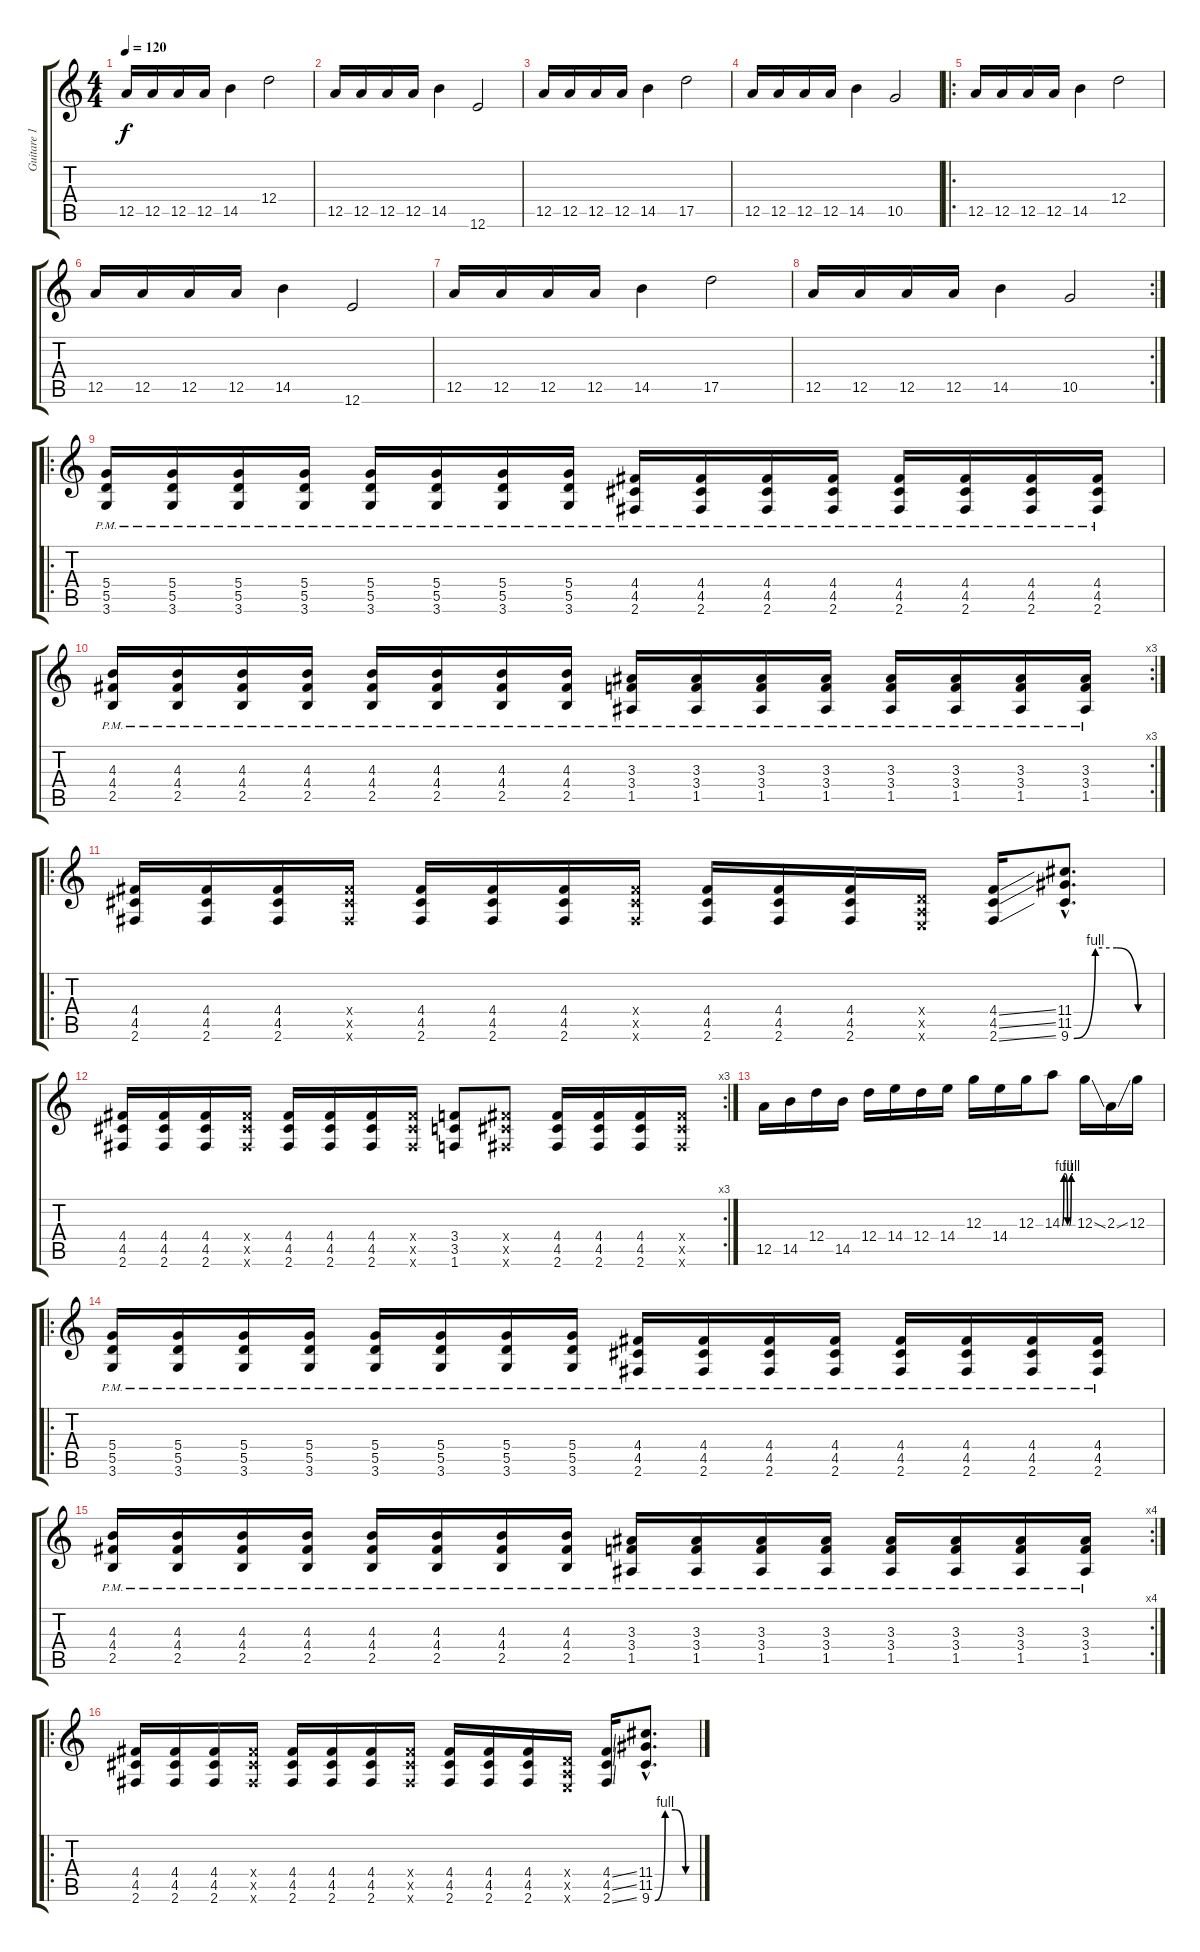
\track ("Guitare 1" "Guitare 1") {instrument overdrivenguitar}
\staff {score tabs}
\tuning (E4 B3 G3 D3 A2 E2) {hide}
\ts (4 4)
\tempo 120
\clef g2
\ks c
12.5.16{dy f instrument overdrivenguitar} 12.5.16 12.5.16 12.5.16 14.5.4 12.4.2 |
12.5.16 12.5.16 12.5.16 12.5.16 14.5.4 12.6.2 |
12.5.16 12.5.16 12.5.16 12.5.16 14.5.4 17.5.2 |
12.5.16 12.5.16 12.5.16 12.5.16 14.5.4 10.5.2 |
\ro
12.5.16 12.5.16 12.5.16 12.5.16 14.5.4 12.4.2 |
12.5.16 12.5.16 12.5.16 12.5.16 14.5.4 12.6.2 |
12.5.16 12.5.16 12.5.16 12.5.16 14.5.4 17.5.2 |
\rc 2
12.5.16 12.5.16 12.5.16 12.5.16 14.5.4 10.5.2 |
\ro
(5.4{pm} 5.5{pm} 3.6{pm}).16 (5.4{pm} 5.5{pm} 3.6{pm}).16 (5.4{pm} 5.5{pm} 3.6{pm}).16 (5.4{pm} 5.5{pm} 3.6{pm}).16 (5.4{pm} 5.5{pm} 3.6{pm}).16 (5.4{pm} 5.5{pm} 3.6{pm}).16 (5.4{pm} 5.5{pm} 3.6{pm}).16 (5.4{pm} 5.5{pm} 3.6{pm}).16 (4.4{pm} 4.5{pm} 2.6{pm}).16 (4.4{pm} 4.5{pm} 2.6{pm}).16 (4.4{pm} 4.5{pm} 2.6{pm}).16 (4.4{pm} 4.5{pm} 2.6{pm}).16 (4.4{pm} 4.5{pm} 2.6{pm}).16 (4.4{pm} 4.5{pm} 2.6{pm}).16 (4.4{pm} 4.5{pm} 2.6{pm}).16 (4.4{pm} 4.5{pm} 2.6{pm}).16 |
\rc 3
(4.3{pm} 4.4{pm} 2.5{pm}).16 (4.3{pm} 4.4{pm} 2.5{pm}).16 (4.3{pm} 4.4{pm} 2.5{pm}).16 (4.3{pm} 4.4{pm} 2.5{pm}).16 (4.3{pm} 4.4{pm} 2.5{pm}).16 (4.3{pm} 4.4{pm} 2.5{pm}).16 (4.3{pm} 4.4{pm} 2.5{pm}).16 (4.3{pm} 4.4{pm} 2.5{pm}).16 (3.3{pm} 3.4{pm} 1.5{pm}).16 (3.3{pm} 3.4{pm} 1.5{pm}).16 (3.3{pm} 3.4{pm} 1.5{pm}).16 (3.3{pm} 3.4{pm} 1.5{pm}).16 (3.3{pm} 3.4{pm} 1.5{pm}).16 (3.3{pm} 3.4{pm} 1.5{pm}).16 (3.3{pm} 3.4{pm} 1.5{pm}).16 (3.3{pm} 3.4{pm} 1.5{pm}).16 |
\ro
(4.4 4.5 2.6).16 (4.4 4.5 2.6).16 (4.4 4.5 2.6).16 (4.4{x} 4.5{x} 2.6{x}).16 (4.4 4.5 2.6).16 (4.4 4.5 2.6).16 (4.4 4.5 2.6).16 (4.4{x} 4.5{x} 2.6{x}).16 (4.4 4.5 2.6).16 (4.4 4.5 2.6).16 (4.4 4.5 2.6).16 (0.4{x} 0.5{x} 0.6{x}).16 (4.4{ss} 4.5{ss} 2.6{ss}).16 (11.4{hac} 11.5{hac} 9.6{be (custom 0 0 15 4 30 4 45 0 60 0) hac}).8{d} |
\rc 3
(4.4 4.5 2.6).16 (4.4 4.5 2.6).16 (4.4 4.5 2.6).16 (4.4{x} 4.5{x} 2.6{x}).16 (4.4 4.5 2.6).16 (4.4 4.5 2.6).16 (4.4 4.5 2.6).16 (4.4{x} 4.5{x} 2.6{x}).16 (3.4 3.5 1.6).8 (4.4{x} 4.5{x} 2.6{x}).8 (4.4 4.5 2.6).16 (4.4 4.5 2.6).16 (4.4 4.5 2.6).16 (4.4{x} 4.5{x} 2.6{x}).16 |
12.5.16 14.5.16 12.4.16 14.5.16 12.4.16 14.4.16 12.4.16 14.4.16 12.3.16 14.4.16 12.3.16 14.3{be (custom 0 0 10 4 20 4 30 0 40 0 50 4 60 4)}.8 12.3{ss}.16 2.3{ss}.16 12.3.16 |
\ro
(5.4{pm} 5.5{pm} 3.6{pm}).16 (5.4{pm} 5.5{pm} 3.6{pm}).16 (5.4{pm} 5.5{pm} 3.6{pm}).16 (5.4{pm} 5.5{pm} 3.6{pm}).16 (5.4{pm} 5.5{pm} 3.6{pm}).16 (5.4{pm} 5.5{pm} 3.6{pm}).16 (5.4{pm} 5.5{pm} 3.6{pm}).16 (5.4{pm} 5.5{pm} 3.6{pm}).16 (4.4{pm} 4.5{pm} 2.6{pm}).16 (4.4{pm} 4.5{pm} 2.6{pm}).16 (4.4{pm} 4.5{pm} 2.6{pm}).16 (4.4{pm} 4.5{pm} 2.6{pm}).16 (4.4{pm} 4.5{pm} 2.6{pm}).16 (4.4{pm} 4.5{pm} 2.6{pm}).16 (4.4{pm} 4.5{pm} 2.6{pm}).16 (4.4{pm} 4.5{pm} 2.6{pm}).16 |
\rc 4
(4.3{pm} 4.4{pm} 2.5{pm}).16 (4.3{pm} 4.4{pm} 2.5{pm}).16 (4.3{pm} 4.4{pm} 2.5{pm}).16 (4.3{pm} 4.4{pm} 2.5{pm}).16 (4.3{pm} 4.4{pm} 2.5{pm}).16 (4.3{pm} 4.4{pm} 2.5{pm}).16 (4.3{pm} 4.4{pm} 2.5{pm}).16 (4.3{pm} 4.4{pm} 2.5{pm}).16 (3.3{pm} 3.4{pm} 1.5{pm}).16 (3.3{pm} 3.4{pm} 1.5{pm}).16 (3.3{pm} 3.4{pm} 1.5{pm}).16 (3.3{pm} 3.4{pm} 1.5{pm}).16 (3.3{pm} 3.4{pm} 1.5{pm}).16 (3.3{pm} 3.4{pm} 1.5{pm}).16 (3.3{pm} 3.4{pm} 1.5{pm}).16 (3.3{pm} 3.4{pm} 1.5{pm}).16 |
\ro
(4.4 4.5 2.6).16 (4.4 4.5 2.6).16 (4.4 4.5 2.6).16 (4.4{x} 4.5{x} 2.6{x}).16 (4.4 4.5 2.6).16 (4.4 4.5 2.6).16 (4.4 4.5 2.6).16 (4.4{x} 4.5{x} 2.6{x}).16 (4.4 4.5 2.6).16 (4.4 4.5 2.6).16 (4.4 4.5 2.6).16 (0.4{x} 0.5{x} 0.6{x}).16 (4.4{ss} 4.5{ss} 2.6{ss}).16 (11.4{hac} 11.5{hac} 9.6{be (custom 0 0 15 4 30 4 45 0 60 0) hac}).8{d}
